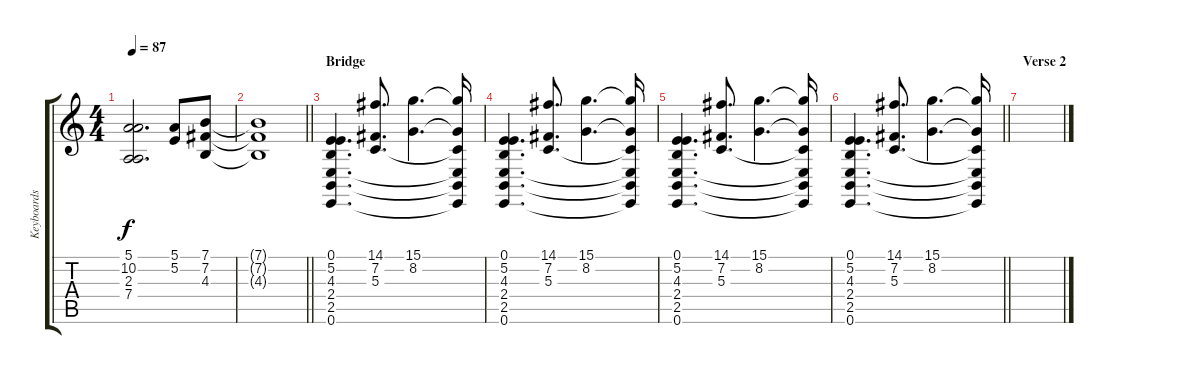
\track ("Keyboards" "Keyboards") {instrument stringensemble1}
\staff {score tabs}
\tuning (E4 B3 G3 D3 A2 E2) {hide}
\ts (4 4)
\tempo 87
\clef g2
\ks c
(5.1 10.2 2.3 7.4).2{d dy f} (5.1 5.2).8 (7.1 7.2 4.3).8 |
\barLineRight lightlight
(7.1{t} 7.2{t} 4.3{t}).1 |
\section ("" "Bridge")
(0.1 5.2 4.3 2.4 2.5 0.6).4{d} (14.1 7.2 5.3).8{d} (15.1 8.2).4{d} (15.1{t} 8.2{t} 5.3{t} 2.4{t} 2.5{t} 0.6{t}).16 |
(0.1 5.2 4.3 2.4 2.5 0.6).4{d} (14.1 7.2 5.3).8{d} (15.1 8.2).4{d} (15.1{t} 8.2{t} 5.3{t} 2.4{t} 2.5{t} 0.6{t}).16 |
(0.1 5.2 4.3 2.4 2.5 0.6).4{d} (14.1 7.2 5.3).8{d} (15.1 8.2).4{d} (15.1{t} 8.2{t} 5.3{t} 2.4{t} 2.5{t} 0.6{t}).16 |
\barLineRight lightlight
(0.1 5.2 4.3 2.4 2.5 0.6).4{d} (14.1 7.2 5.3).8{d} (15.1 8.2).4{d} (15.1{t} 8.2{t} 5.3{t} 2.4{t} 2.5{t} 0.6{t}).16 |
\section ("" "Verse 2")
